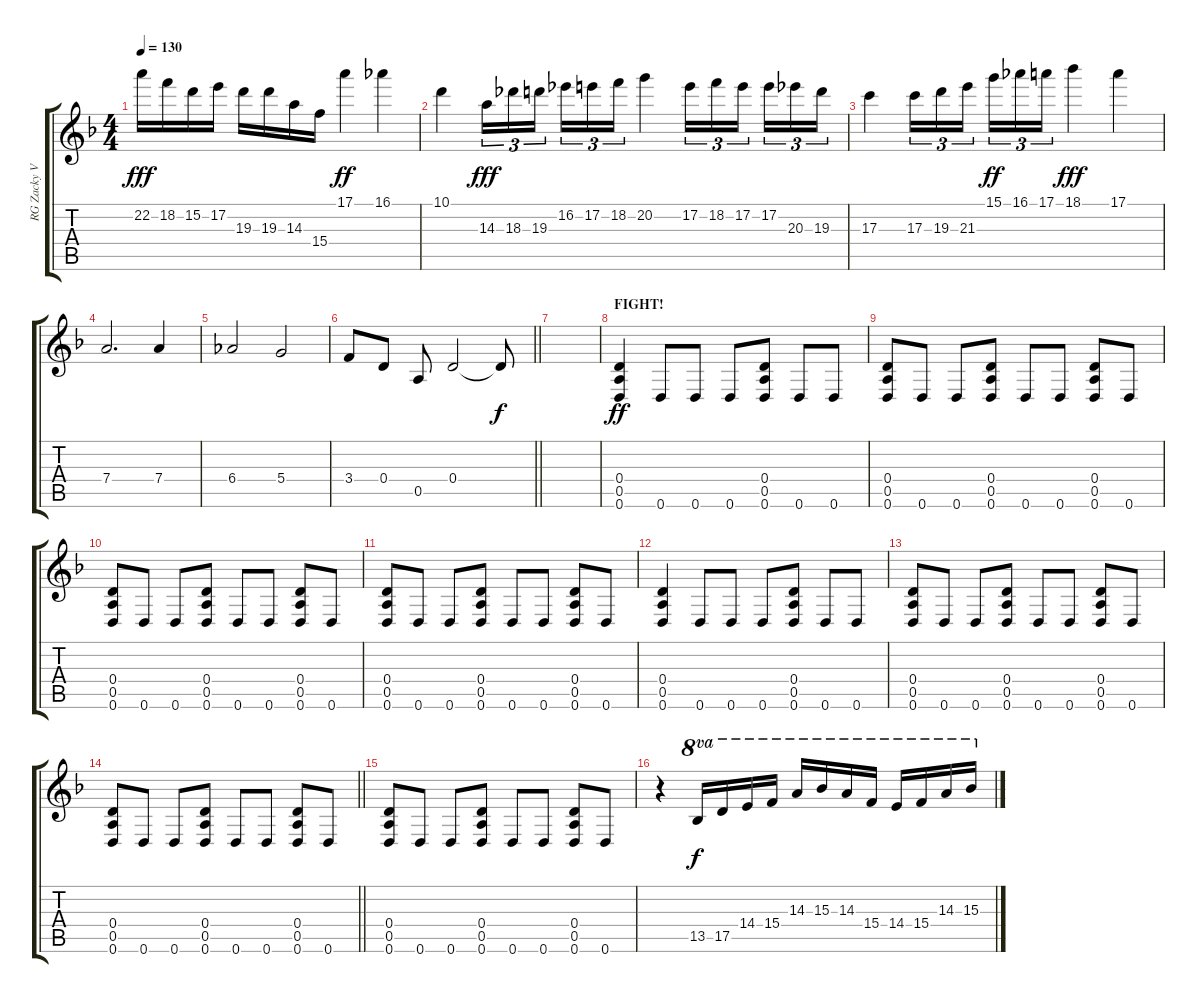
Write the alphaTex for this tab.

\track ("RG Zacky Vengeance" "RG Zacky V") {instrument overdrivenguitar}
\staff {score tabs}
\tuning (E4 B3 G3 D3 A2 D2) {hide}
\ts (4 4)
\tempo 130
\clef g2
\ks dminor
22.2.16{dy fff} 18.2.16 15.2.16 17.2.16 19.3.16 19.3.16 14.3.16 15.4.16 17.1.4{dy ff} 16.1.4 |
10.1.4 14.3.16{tu (3 2) dy fff} 18.3.16{tu (3 2)} 19.3.16{tu (3 2) beam splitsecondary} 16.2.16{tu (3 2)} 17.2.16{tu (3 2)} 18.2.16{tu (3 2)} 20.2.4 17.2.16{tu (3 2)} 18.2.16{tu (3 2)} 17.2.16{tu (3 2) beam splitsecondary} 17.2.16{tu (3 2)} 20.3.16{tu (3 2)} 19.3.16{tu (3 2)} |
17.3.4 17.3.16{tu (3 2)} 19.3.16{tu (3 2)} 21.3.16{tu (3 2) beam splitsecondary} 15.1.16{tu (3 2) dy ff} 16.1.16{tu (3 2)} 17.1.16{tu (3 2)} 18.1.4{dy fff} 17.1.4 |
7.4.2{d} 7.4.4 |
6.4.2 5.4.2 |
\barLineRight lightlight
3.4.8 0.4.8 0.5.8 0.4.2 0.4{t}.8{dy f} |
|
\section ("" "FIGHT!")
(0.4 0.5 0.6).4{dy ff} 0.6.8 0.6.8 0.6.8 (0.4 0.5 0.6).8 0.6.8 0.6.8 |
(0.4 0.5 0.6).8 0.6.8 0.6.8 (0.4 0.5 0.6).8 0.6.8 0.6.8 (0.4 0.5 0.6).8 0.6.8 |
(0.4 0.5 0.6).8 0.6.8 0.6.8 (0.4 0.5 0.6).8 0.6.8 0.6.8 (0.4 0.5 0.6).8 0.6.8 |
(0.4 0.5 0.6).8 0.6.8 0.6.8 (0.4 0.5 0.6).8 0.6.8 0.6.8 (0.4 0.5 0.6).8 0.6.8 |
(0.4 0.5 0.6).4 0.6.8 0.6.8 0.6.8 (0.4 0.5 0.6).8 0.6.8 0.6.8 |
(0.4 0.5 0.6).8 0.6.8 0.6.8 (0.4 0.5 0.6).8 0.6.8 0.6.8 (0.4 0.5 0.6).8 0.6.8 |
\barLineRight lightlight
(0.4 0.5 0.6).8 0.6.8 0.6.8 (0.4 0.5 0.6).8 0.6.8 0.6.8 (0.4 0.5 0.6).8 0.6.8 |
(0.4 0.5 0.6).8 0.6.8 0.6.8 (0.4 0.5 0.6).8 0.6.8 0.6.8 (0.4 0.5 0.6).8 0.6.8 |
r.4 13.5.16{ot 8va dy f} 17.5.16{ot 8va} 14.4.16{ot 8va} 15.4.16{ot 8va} 14.3.16{ot 8va} 15.3.16{ot 8va} 14.3.16{ot 8va} 15.4.16{ot 8va} 14.4.16{ot 8va} 15.4.16{ot 8va} 14.3.16{ot 8va} 15.3.16{ot 8va}
